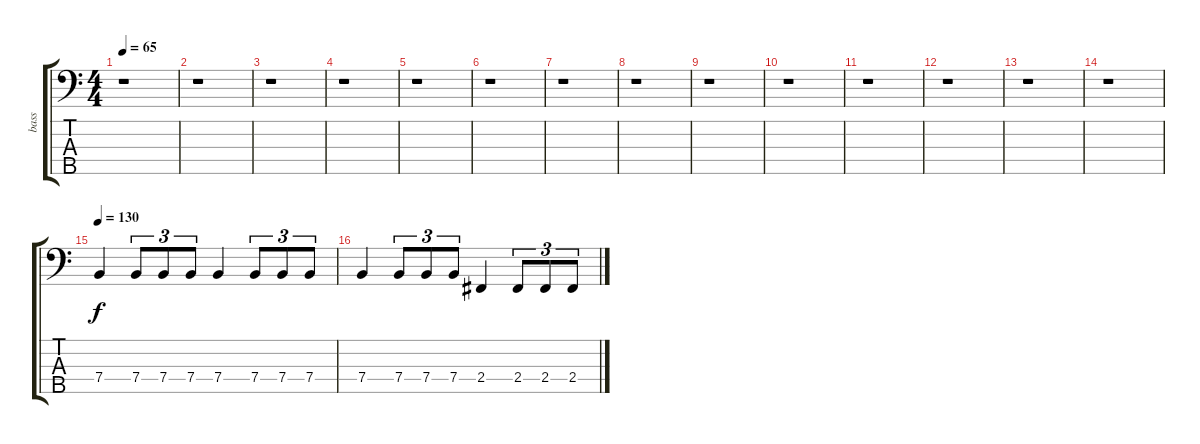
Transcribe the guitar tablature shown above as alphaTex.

\track ("bass" "bass") {instrument electricbasspick}
\staff {score tabs}
\tuning (G2 D2 A1 E1 B0) {hide}
\ts (4 4)
\tempo 65
\clef f4
\ks c
r.1{dy f} |
r.1 |
r.1 |
r.1 |
r.1 |
r.1 |
r.1 |
r.1 |
r.1 |
r.1 |
r.1 |
r.1 |
r.1 |
r.1 |
\tempo 130
7.4.4 7.4.8{tu (3 2)} 7.4.8{tu (3 2)} 7.4.8{tu (3 2)} 7.4.4 7.4.8{tu (3 2)} 7.4.8{tu (3 2)} 7.4.8{tu (3 2)} |
7.4.4 7.4.8{tu (3 2)} 7.4.8{tu (3 2)} 7.4.8{tu (3 2)} 2.4.4 2.4.8{tu (3 2)} 2.4.8{tu (3 2)} 2.4.8{tu (3 2)}
